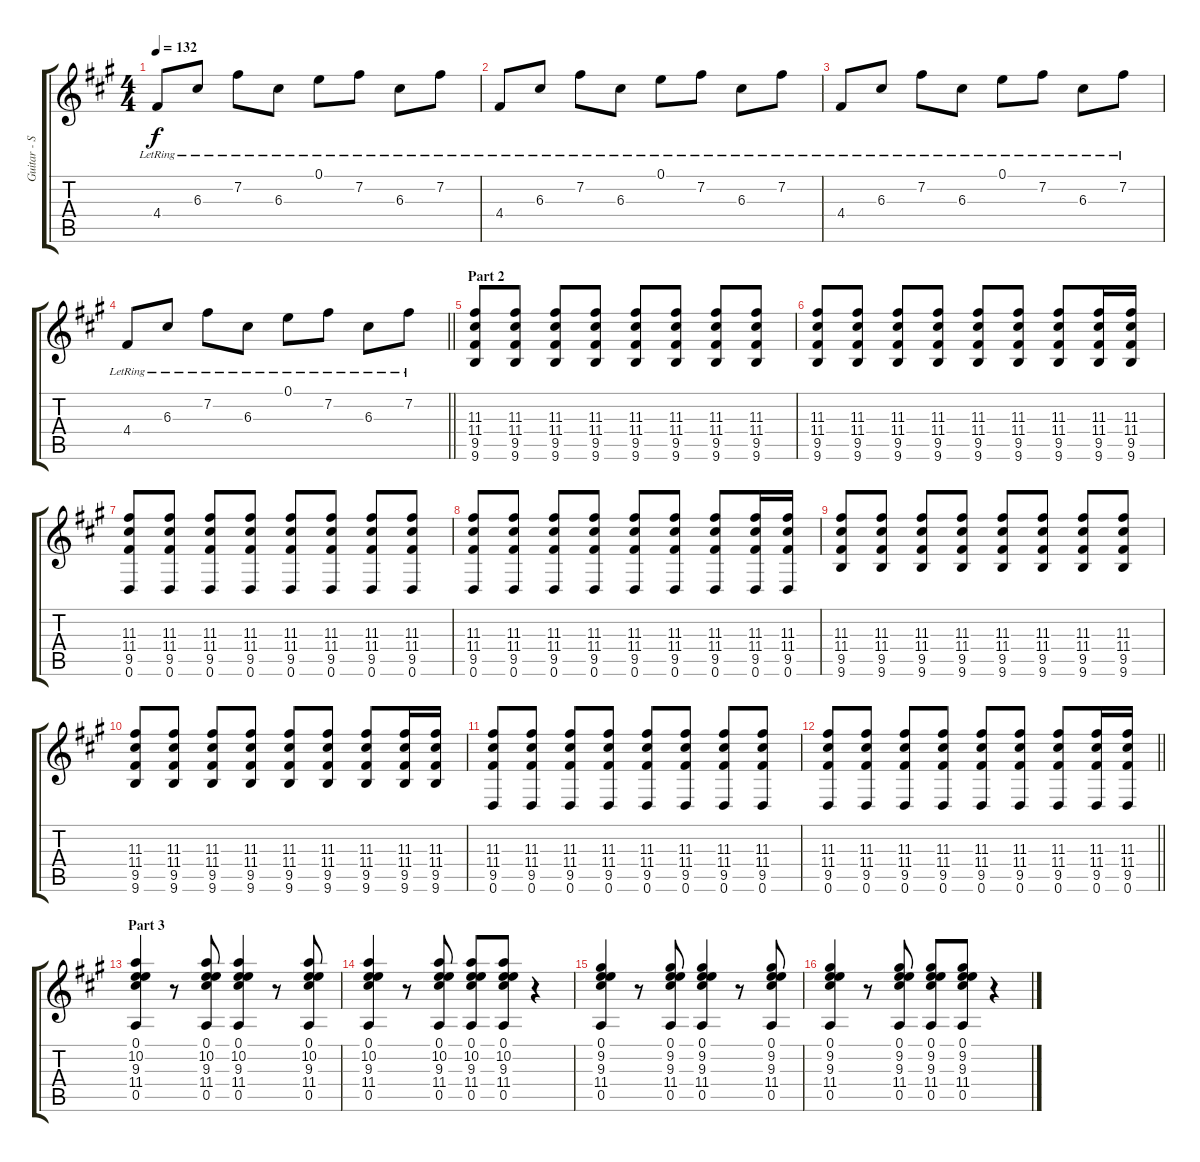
\track ("Guitar - Simon Neil" "Guitar - S") {instrument electricguitarclean}
\staff {score tabs}
\tuning (E4 B3 G3 D3 A2 D2) {hide}
\ts (4 4)
\tempo 132
\clef g2
\ks a
4.4{lr}.8{dy f volume 12} 6.3{lr}.8 7.2{lr}.8 6.3{lr}.8 0.1{lr}.8 7.2{lr}.8 6.3{lr}.8 7.2{lr}.8 |
4.4{lr}.8 6.3{lr}.8 7.2{lr}.8 6.3{lr}.8 0.1{lr}.8 7.2{lr}.8 6.3{lr}.8 7.2{lr}.8 |
4.4{lr}.8 6.3{lr}.8 7.2{lr}.8 6.3{lr}.8 0.1{lr}.8 7.2{lr}.8 6.3{lr}.8 7.2{lr}.8 |
\barLineRight lightlight
4.4{lr}.8 6.3{lr}.8 7.2{lr}.8 6.3{lr}.8 0.1{lr}.8 7.2{lr}.8 6.3{lr}.8 7.2{lr}.8 |
\section ("" "Part 2")
(11.3 11.4 9.5 9.6).8{volume 10} (11.3 11.4 9.5 9.6).8 (11.3 11.4 9.5 9.6).8 (11.3 11.4 9.5 9.6).8 (11.3 11.4 9.5 9.6).8 (11.3 11.4 9.5 9.6).8 (11.3 11.4 9.5 9.6).8 (11.3 11.4 9.5 9.6).8 |
(11.3 11.4 9.5 9.6).8 (11.3 11.4 9.5 9.6).8 (11.3 11.4 9.5 9.6).8 (11.3 11.4 9.5 9.6).8 (11.3 11.4 9.5 9.6).8 (11.3 11.4 9.5 9.6).8 (11.3 11.4 9.5 9.6).8 (11.3 11.4 9.5 9.6).16 (11.3 11.4 9.5 9.6).16 |
(11.3 11.4 9.5 0.6).8 (11.3 11.4 9.5 0.6).8 (11.3 11.4 9.5 0.6).8 (11.3 11.4 9.5 0.6).8 (11.3 11.4 9.5 0.6).8 (11.3 11.4 9.5 0.6).8 (11.3 11.4 9.5 0.6).8 (11.3 11.4 9.5 0.6).8 |
(11.3 11.4 9.5 0.6).8 (11.3 11.4 9.5 0.6).8 (11.3 11.4 9.5 0.6).8 (11.3 11.4 9.5 0.6).8 (11.3 11.4 9.5 0.6).8 (11.3 11.4 9.5 0.6).8 (11.3 11.4 9.5 0.6).8 (11.3 11.4 9.5 0.6).16 (11.3 11.4 9.5 0.6).16 |
(11.3 11.4 9.5 9.6).8 (11.3 11.4 9.5 9.6).8 (11.3 11.4 9.5 9.6).8 (11.3 11.4 9.5 9.6).8 (11.3 11.4 9.5 9.6).8 (11.3 11.4 9.5 9.6).8 (11.3 11.4 9.5 9.6).8 (11.3 11.4 9.5 9.6).8 |
(11.3 11.4 9.5 9.6).8 (11.3 11.4 9.5 9.6).8 (11.3 11.4 9.5 9.6).8 (11.3 11.4 9.5 9.6).8 (11.3 11.4 9.5 9.6).8 (11.3 11.4 9.5 9.6).8 (11.3 11.4 9.5 9.6).8 (11.3 11.4 9.5 9.6).16 (11.3 11.4 9.5 9.6).16 |
(11.3 11.4 9.5 0.6).8 (11.3 11.4 9.5 0.6).8 (11.3 11.4 9.5 0.6).8 (11.3 11.4 9.5 0.6).8 (11.3 11.4 9.5 0.6).8 (11.3 11.4 9.5 0.6).8 (11.3 11.4 9.5 0.6).8 (11.3 11.4 9.5 0.6).8 |
\barLineRight lightlight
(11.3 11.4 9.5 0.6).8 (11.3 11.4 9.5 0.6).8 (11.3 11.4 9.5 0.6).8 (11.3 11.4 9.5 0.6).8 (11.3 11.4 9.5 0.6).8 (11.3 11.4 9.5 0.6).8 (11.3 11.4 9.5 0.6).8 (11.3 11.4 9.5 0.6).16 (11.3 11.4 9.5 0.6).16 |
\section ("" "Part 3")
(0.1 10.2 9.3 11.4 0.5).4{volume 12} r.8 (0.1 10.2 9.3 11.4 0.5).8 (0.1 10.2 9.3 11.4 0.5).4 r.8 (0.1 10.2 9.3 11.4 0.5).8 |
(0.1 10.2 9.3 11.4 0.5).4 r.8 (0.1 10.2 9.3 11.4 0.5).8 (0.1 10.2 9.3 11.4 0.5).8 (0.1 10.2 9.3 11.4 0.5).8 r.4 |
(0.1 9.2 9.3 11.4 0.5).4 r.8 (0.1 9.2 9.3 11.4 0.5).8 (0.1 9.2 9.3 11.4 0.5).4 r.8 (0.1 9.2 9.3 11.4 0.5).8 |
(0.1 9.2 9.3 11.4 0.5).4 r.8 (0.1 9.2 9.3 11.4 0.5).8 (0.1 9.2 9.3 11.4 0.5).8 (0.1 9.2 9.3 11.4 0.5).8 r.4
